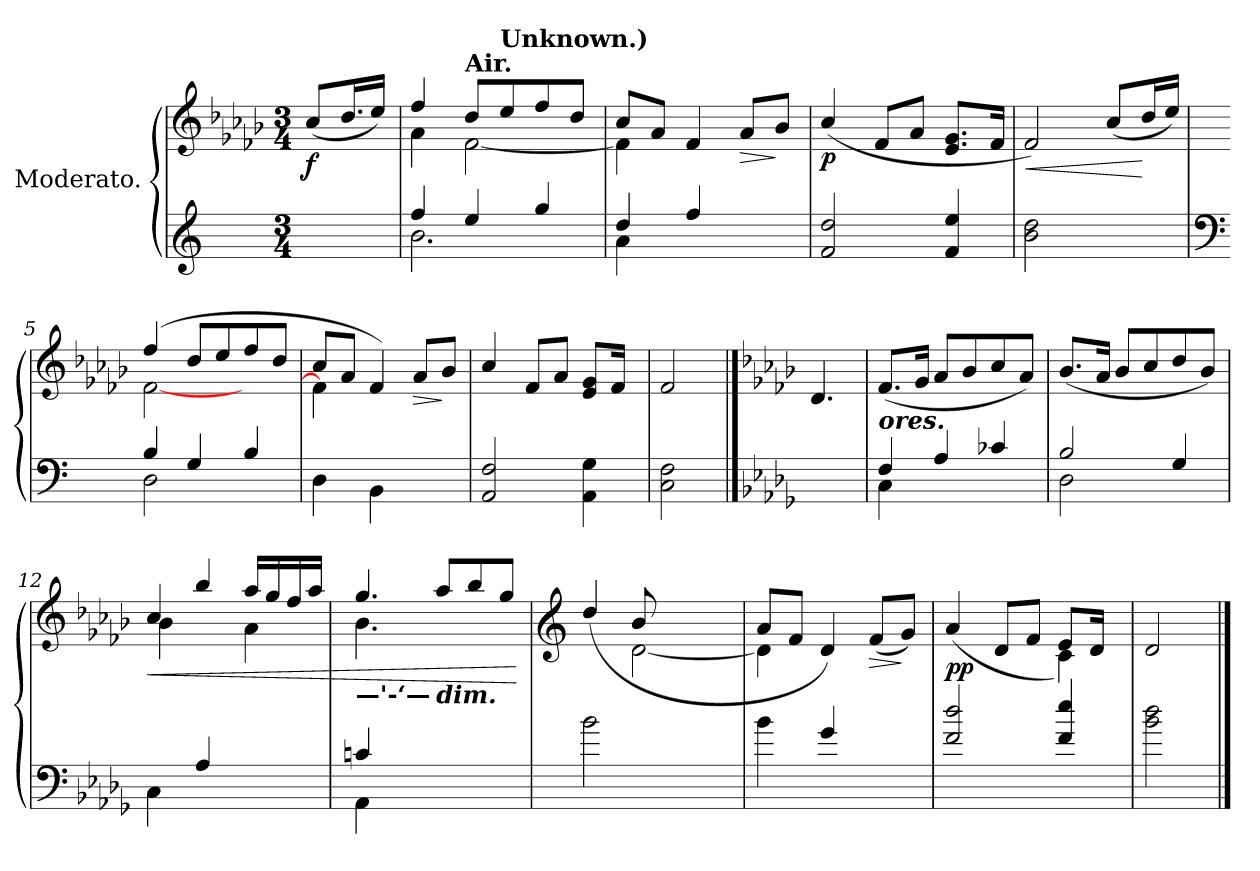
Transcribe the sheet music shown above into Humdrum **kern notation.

**kern	**kern	**dynam
*part1	*part1	*part1
*staff2	*staff1	*staff1/2
*I"Moderato.	*	*
*	*clefG3	*
*	*k[b-e-a-d-g-]	*
*M3/4	*M3/4	*
=	=	=
!	!	!LO:DY:b
4ryy	(<8a-/L	f
.	16.b-/L	.
.	16cc/JJ)	.
32ryy	.	.
=1	=1	=1
*^	*^	*
4ff/	2.b\	4dd-/	4f\	.
!	!	!LO:TX:a:B:t=Air.	!	!
4ee/	.	8b-/L	[<2d-\	.
!	!	!LO:TX:a:B:t=Unknown.)	!	!
.	.	8cc/	.	.
4gg/	.	8dd-/	.	.
.	.	8b-/J	.	.
=2	=2	=2	=2	=2
4dd/	4a\	8a-/L	4d-\]	.
.	.	8f/J	.	.
4ff/	4ryy	4d-/	2ryy	.
!	!	!	!	!LO:HP:b
4ryy	4ryy	8f/L	.	>
.	.	8g-/J	.	]
*v	*v	*	*	*
*	*v	*v	*
=3	=3	=3
!	!	!LO:DY:b
2f/ 2dd/	(<4a-/	p
.	8d-/L	.
.	8f/J	.
4f/ 4ee/	8.c/ 8.e-/L	.
.	16d-/Jk	.
=4	=4	=4
!	!	!LO:HP:b
2b\ 2dd\	2d-/)	<
4ryy	(<8a-/L	.
.	16b-/L	[
.	16cc/JJ)	.
!!LO:LB:g=z
=5	=5	=5
*clefF4	*	*
*^	*^	*
4B/	2D\	(>4dd-/	[<2d-\	.
4G/	.	8b-/L	.	.
.	.	8cc/	.	.
4B/	4ryy	8dd-/	4ryy	.
.	.	8b-/J	.	.
*v	*v	*	*	*
=6	=6	=6	=6
4D\	8a-/L	4d-\]	.
.	8f/J	.	.
4BB\	4d-/)	2ryy	.
!	!	!	!LO:HP:b
4ryy	8f/L	.	>
.	8g-/J	.	]
*	*v	*v	*
=7	=7	=7
2AA/ 2F/	4a-/	.
.	8d-/L	.
.	8f/J	.
4AA\ 4G\	8c/ 8e-/L	.
.	16d-/Jk	.
.	16ryy	.
=8	=8	=8
2C\ 2F\	2d-/	.
!!LO:LB:g=z
==9	==9	==9
*k[b-e-a-d-g-]	*k[b-e-a-d-g-]	*
4.ryy	4.B-/	.
=10	=10	=10
*^	*	*
!	!	!LO:TX:b:Bi:t=ores.	!
4F/	4C\	(<8.d-/L	.
.	.	16e-/Jk	.
4A-/	2ryy	8f/L	.
.	.	8g-/	.
4c-X/	.	8a-/	.
.	.	8f/J)	.
=11	=11	=11	=11
2B-/	2D-\	(<8.g-/L	.
.	.	16f/Jk	.
.	.	8g-/L	.
.	.	8a-/	.
4G-/	4ryy	8b-/	.
.	.	8g-/J)	.
*v	*v	*	*
=12	=12	=12
*	*^	*
!	!	!	!LO:HP:b
4C\	4a-/	4g-\	<
4A-/	4gg-/	4ryy	.
4ryy	16ff/LL	4f\	.
.	16ee-/	.	.
.	16dd-/	.	.
.	16ff/JJ	.	.
=13	=13	=13	=13
*^	*	*	*
!	!	!LO:TX:b:B:t=—'-‘—	!	!
4cn/	4AA-\	4.ee-/	4.g-\	.
2ryy	2ryy	.	.	.
!	!	!LO:TX:b:Bi:t=dim.	!	!
.	.	8ff/L	4.ryy	.
.	.	8gg-/	.	.
.	.	8ee-/J	.	.
*v	*v	*	*	*
*	*v	*v	*
.	.	[
!!LO:LB:g=z
=14	=14	=14
*	*clefG2	*
*	*^	*
2b-\	(>4dd-/	4ryy	.
.	8b-/L	[<2d-\	.
.	4.ryy	.	.
4ryy	.	.	.
=15	=15	=15	=15
4b-\	8a-/L	4d-\]	.
.	8f/J	.	.
4g-/	4d-/)	2ryy	.
!	!	!	!LO:HP:b
4ryy	(<8f/L	.	>
.	8g-/J)	.	]
=16	=16	=16	=16
!	!	!	!LO:DY:b
!	!	!	!LO:DY:n=1:b
2f/ 2dd-/	(<4a-/	2ryy	p p
.	8d-/L	.	.
.	8f/J	.	.
4f/ 4ee-/	8e-/L	4c\)	.
.	16d-/Jk	.	.
.	16ryy	.	.
*	*v	*v	*
=17	=17	=17
2b-\ 2dd-\	2d-/	.
==	==	==
*-	*-	*-
